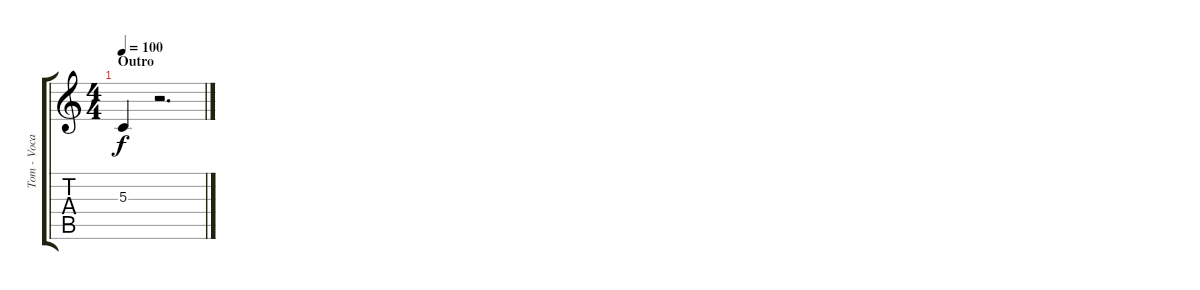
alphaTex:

\track ("Tom - Vocals" "Tom - Voca") {instrument altosax}
\staff {score tabs}
\tuning (E4 B3 G3 D3 A2 E2) {hide}
\ts (4 4)
\section ("" "Outro")
\tempo 100
\clef g2
\ks c
5.3.4{dy f} r.2{d}
